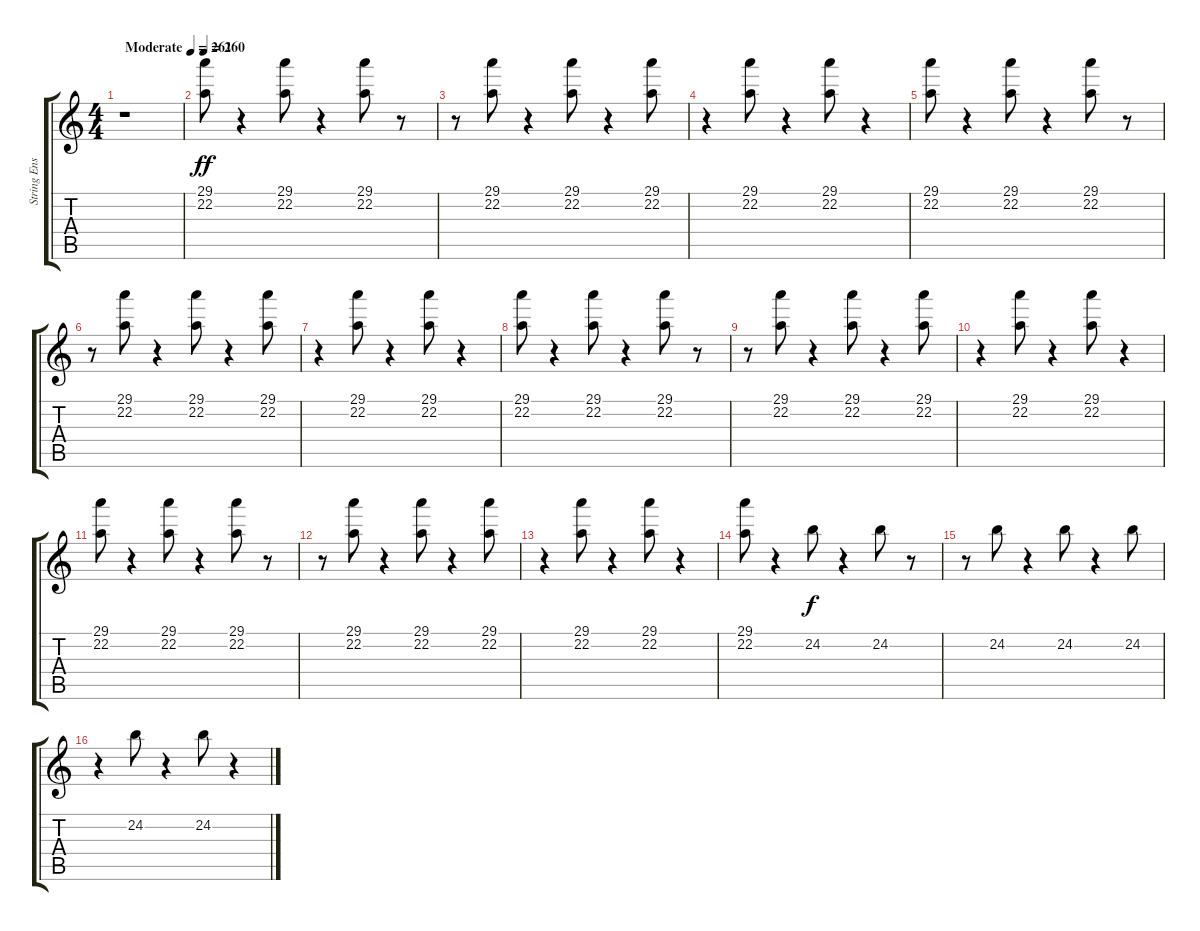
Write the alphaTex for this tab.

\track ("String Ensemble" "String Ens") {instrument stringensemble1}
\staff {score tabs}
\tuning (E4 B3 G3 D3 A2 E2) {hide}
\ts (4 4)
\tempo (261 "Moderate")
\clef g2
\ks c
r.1{dy ff instrument stringensemble1} |
\tempo 260
(29.1 22.2).8 r.4 (29.1 22.2).8 r.4 (29.1 22.2).8 r.8 |
r.8 (29.1 22.2).8 r.4 (29.1 22.2).8 r.4 (29.1 22.2).8 |
r.4 (29.1 22.2).8 r.4 (29.1 22.2).8 r.4 |
(29.1 22.2).8 r.4 (29.1 22.2).8 r.4 (29.1 22.2).8 r.8 |
r.8 (29.1 22.2).8 r.4 (29.1 22.2).8 r.4 (29.1 22.2).8 |
r.4 (29.1 22.2).8 r.4 (29.1 22.2).8 r.4 |
(29.1 22.2).8 r.4 (29.1 22.2).8 r.4 (29.1 22.2).8 r.8 |
r.8 (29.1 22.2).8 r.4 (29.1 22.2).8 r.4 (29.1 22.2).8 |
r.4 (29.1 22.2).8 r.4 (29.1 22.2).8 r.4 |
(29.1 22.2).8 r.4 (29.1 22.2).8 r.4 (29.1 22.2).8 r.8 |
r.8 (29.1 22.2).8 r.4 (29.1 22.2).8 r.4 (29.1 22.2).8 |
r.4 (29.1 22.2).8 r.4 (29.1 22.2).8 r.4 |
(29.1 22.2).8 r.4 24.2.8{dy f} r.4 24.2.8 r.8 |
r.8 24.2.8 r.4 24.2.8 r.4 24.2.8 |
r.4 24.2.8 r.4 24.2.8 r.4
